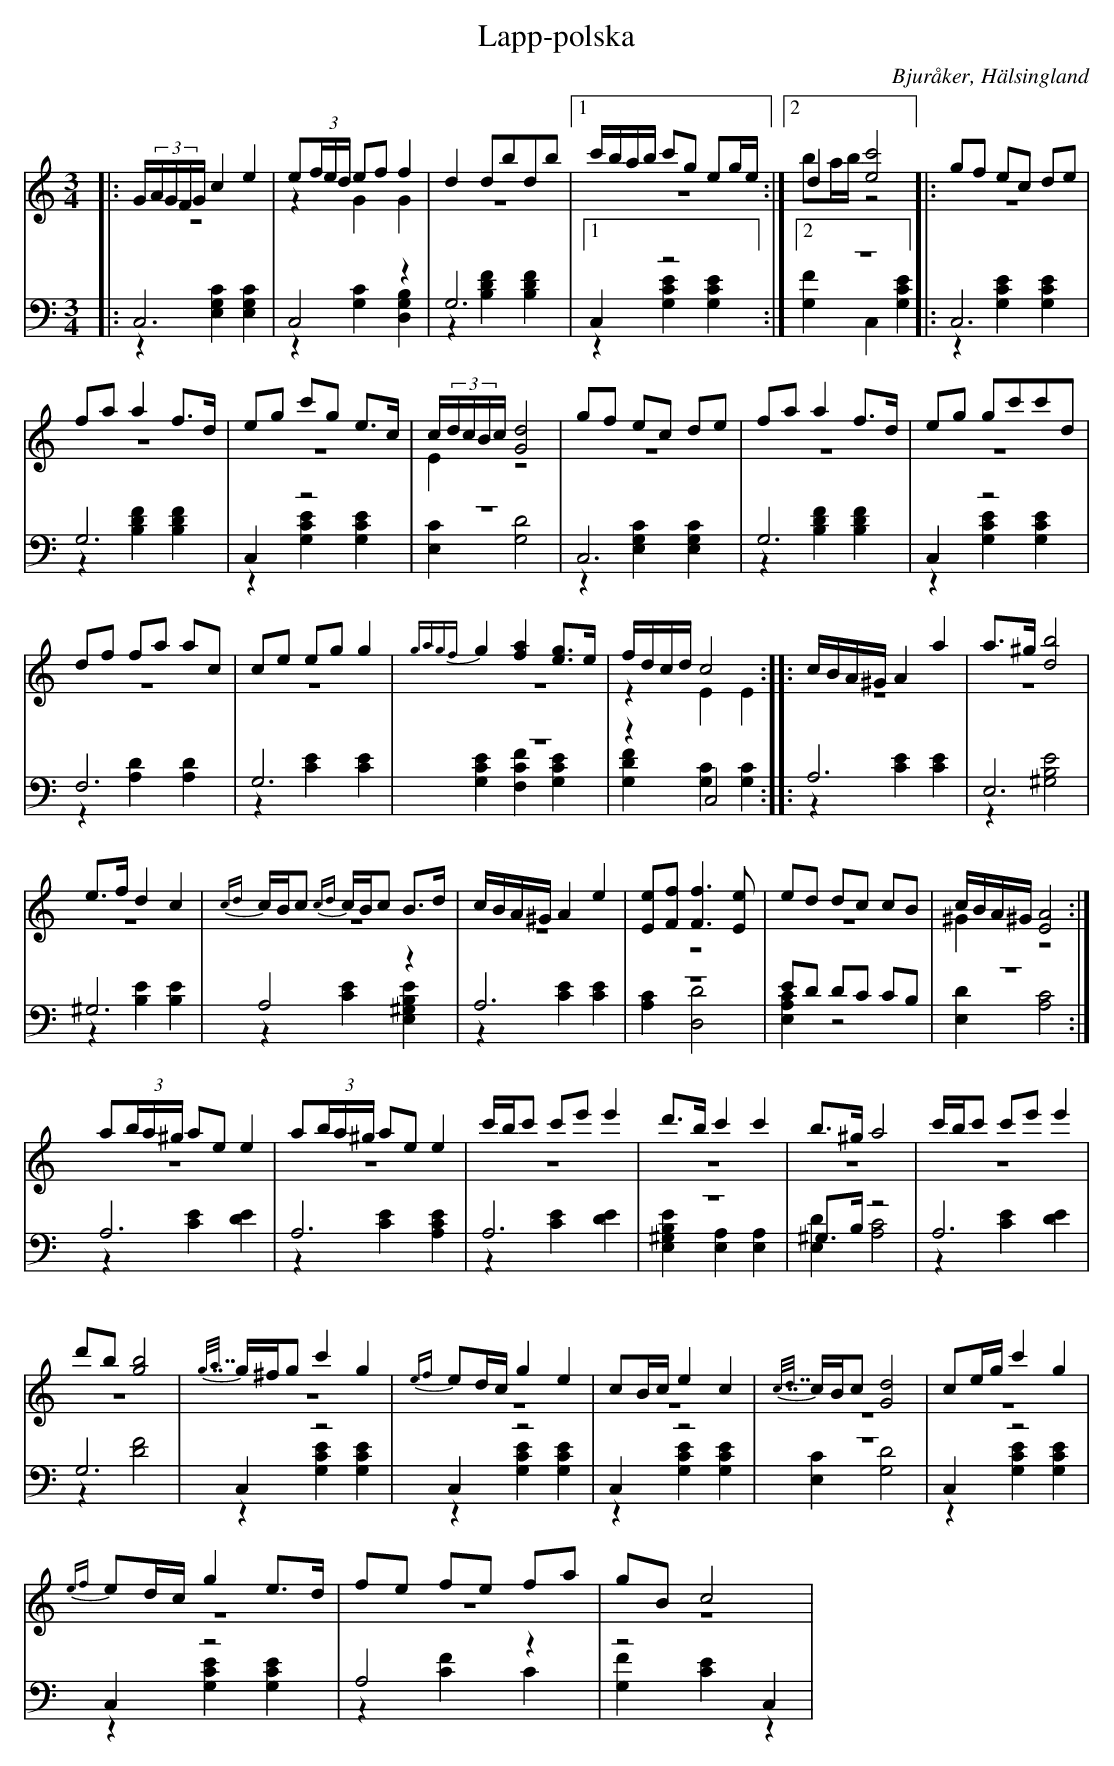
X:1
T: Lapp-polska
O: Bjuråker, Hälsingland
M: 3/4
L: 1/8
K: C
V:1
V:2 merge
V:3
V:4 merge
V:1
|:G/(3A/G/F/G/ c2 e2|e(3f/e/d/ ef f2|d2 dbdb|1 c'/b/a/b/ c'g eg/e/:|2 d2 [e4c'4]|:gf ec de|
fa a2 f>d|eg c'g e>c|c/(3d/c/B/c/ [G4d4]|gf ec de|fa a2 f>d|eg gc'c'd|
df fa ac|ce eg g2|{g8/5a8/5g8/5f8/5}g2 [f2a2] [eg]>e|f/d/c/d/  c4::c/B/A/^G/ A2 a2|a>^g [d4b4]|
e>f d2 c2|{c9/10d9/10}c/B/c {c9/10d9/10}c/B/c B>d|c/B/A/^G/ A2 e2|[Ee][Ff] [F3f3] [Ee] |ed dc cB|c/B/A/^G/ [E4A4]:|
a(3b/a/^g/ ae e2|a(3b/a/^g/ ae e2|c'/b/c' c'e' e'2  |d'>b c'2 c'2|b>^g a4|c'/b/c' c'e' e'2|
d'b [g4b4]|{g7/8a7/8}g/^f/g c'2 g2|{ef}ed/c/ g2 e2|cB/c/ e2 c2|{c7/8d7/8}c/B/c [G4d4]|ce/g/ c'2 g2|
{ef}ed/c/ g2 e>d|fe fe fa|gB c4|
V:2
|:z6|z2 G2 G2|z6|1 z6:|2 ba/b/ z4|:z6|
z6|z6|E2 z4|z6|z6|z6|
z6|z6|z6|z2 E2 E2:||:z6|z6|
z6|z6|z6|z6|z6|^G2 z4:|
|z6|z6|z6|z6|z6|z6|
z6|z6|z6|z6|z6|z6|
z6|z6|z6|
V:3  clef=bass
|:C,6|C,4 z2|G,6|1 C,2 z4:|2 z6|:C,6|
G,6|C,2 z4|z6|C,6|G,6|C,2 z4|
F,6|G,6|z6|z2 C,4::A,6|E,6|
^G,6|A,4 z2|A,6|z6|ED DC CB,|z6:|
A,6|A,6|A,6|z6|^G,>B, z4|A,6|
G,6|C,2 z4|C,2 z4|C,2 z4|z6|C,2 z4|
C,2 z4|A,4 z2|z4 C,2|
V:4  clef=bass
|:z2 [E,2G,2C2] [E,2G,2C2]|z2 [G,2C2] [D,2G,2B,2]|z2 [B,2D2F2] [B,2D2F2]|1 z2 [G,2C2E2] [G,2C2E2]:|2 [G,2F2] C,2 [G,2C2E2]|:z2 [G,2C2E2] [G,2C2E2]|z2 [B,2D2F2] [B,2D2F2]|z2 [G,2C2E2] [G,2C2E2]|[E,2C2] [G,4D4]|z2 [E,2G,2C2] [E,2G,2C2]|z2 [B,2D2F2] [B,2D2F2]| z2 [G,2C2E2] [G,2C2E2]|
z2 [A,2D2] [A,2D2]|z2 [C2E2] [C2E2]|[G,2C2E2] [F,2C2F2] [G,2C2E2] |[G,2D2F2] [G,2C2] [G,2C2]::z2 [C2E2] [C2E2]|z2 [^G,4B,4E4]|
z2 [B,2E2] [B,2E2]|z2 [C2E2] [E,2^G,2B,2E2]|z2 [C2E2] [C2E2]|[A,2C2] [D,4D4]|[E,2A,2C2] z4|[E,2D2] [A,4C4]:|
z2 [C2E2] [D2E2]|z2 [C2E2] [A,2C2E2]|z2 [C2E2] [D2E2]|[E,2^G,2B,2E2] [A,2E,2] [A,2E,2]|[E,2D2] [A,4C4]|z2 [C2E2] [D2E2]|
z2 [D4F4]|z2 [G,2C2E2] [G,2C2E2]|z2 [G,2C2E2] [G,2C2E2]|z2 [G,2C2E2] [G,2C2E2]|[E,2C2] [G,4D4]|z2 [G,2C2E2] [G,2C2E2]|
z2 [G,2C2E2] [G,2C2E2]|z2 [C2F2] C2|[G,2F2] [C2E2] z2|
